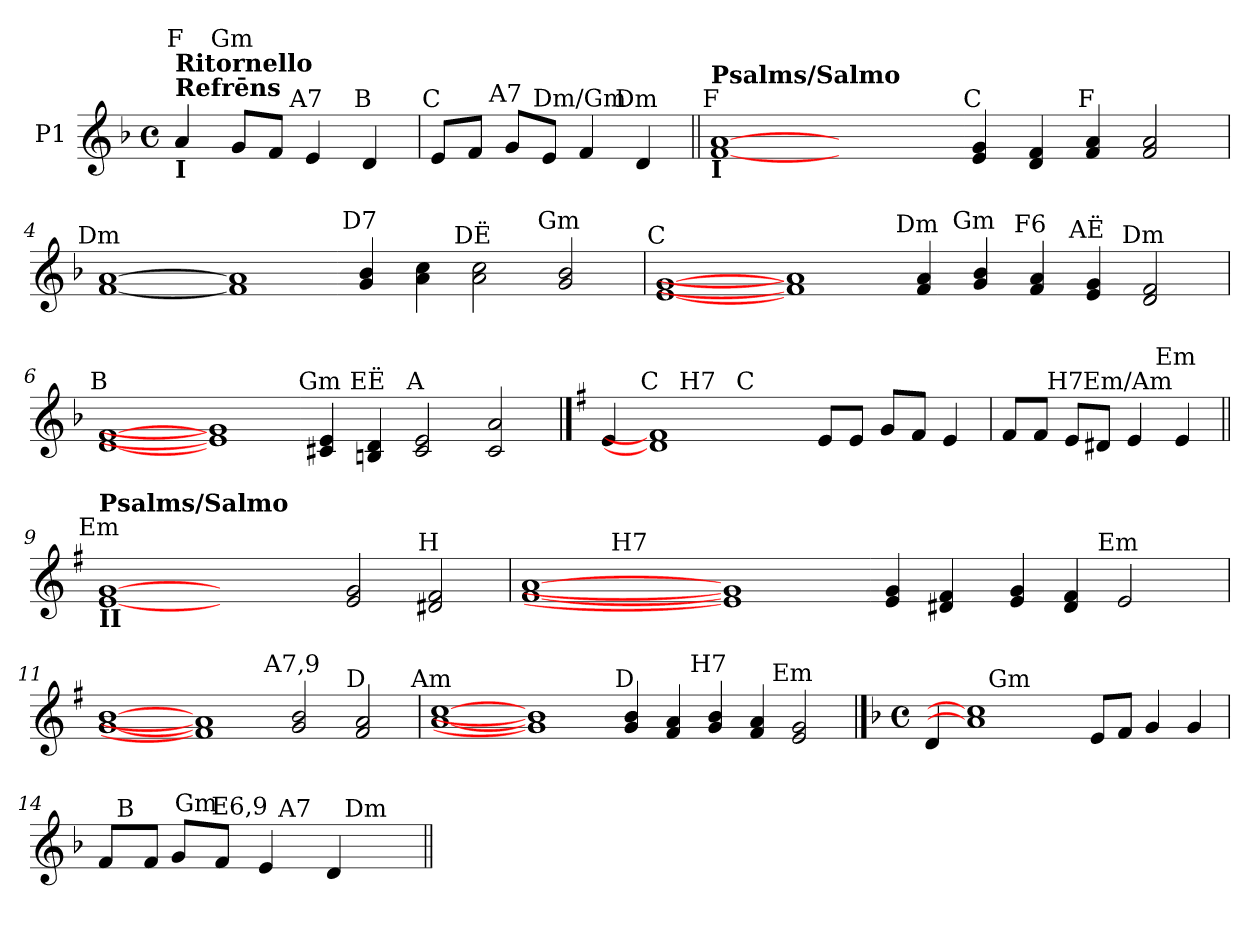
**kern
*part1
*staff1
*I"P1
!!LO:PB:g=z
*clefG2
*k[b-]
*F:
*M4/4
*met(c)
=1
!LO:TX:b:B:t=I
!LO:TX:a:B:t=Refrēns
!LO:TX:B:t=Ritornello
!LO:TX:a:cj:t=F
4ai/
!LO:TX:a:cj:t=Gm
8gi/L
8fi/J
!LO:TX:a:cj:t=A7
4ei/
!LO:TX:a:cj:t=B
4di/
=2
!LO:TX:a:cj:t=C
8ei/L
8fi\J
!LO:TX:a:cj:t=A7
8gi/L
8ei/J
!LO:TX:a:cj:t=Dm/Gm
4fi/
!LO:TX:a:cj:t=Dm
4di/
!!LO:LB:g=z
=3||
!LO:TX:b:B:t=I
!LO:TX:a:cj:t=F
!LO:TX:a:B:t=Psalms/Salmo
[1fi [1ai
1ryy
!LO:TX:a:cj:t=C
4ei/ 4gi
4di/ 4fi
!LO:TX:a:cj:t=F
4fi/ 4ai
2fi/ 2ai
=4
!LO:TX:a:cj:t=Dm
[1fi [1ai
1fi] 1ai]
!LO:TX:a:cj:t=D7
4gi/ 4b-i
4ai\ 4cci
!LO:TX:a:cj:t=DË
2ai\ 2cci
!LO:TX:a:cj:t=Gm
2gi/ 2b-i
=5
!LO:TX:a:cj:t=C
[1ei [1gi
1fi] 1ai]
!LO:TX:a:cj:t=Dm
4fi/ 4ai
!LO:TX:a:cj:t=Gm
4gi/ 4b-i
!LO:TX:a:cj:t=F6
4fi/ 4ai
!LO:TX:a:cj:t=AË
4ei/ 4gi
!LO:TX:a:cj:t=Dm
2di/ 2fi
=6
!LO:TX:a:cj:t=B
[1di [1fi
1ei] 1gi]
!LO:TX:a:cj:t=Gm
4c#Xi/ 4ei
!LO:TX:a:cj:t=EË
4Bni/ 4di
!LO:TX:a:cj:t=A
2c#i/ 2ei
2c#i/ 2ai
!!LO:LB:g=z
==7
*k[f#]
*G:
!LO:TX:b:B:t=II
!LO:TX:a:B:t=Refrēns/Ritornello
!LO:TX:a:cj:t=Em
*^
*	*^
4ei/	2ryy	2.ryy
!LO:TX:a:cj:t=C	!	!
1di] 1fi]	.	.
!	!LO:TX:a:cj:t=H7	!
.	1.ryy	.
!	!	!LO:TX:a:cj:t=C
.	.	1ryy
8ei/L	.	.
8ei/J	.	.
8gi/L	.	.
8f#i/J	.	.
4ei/	.	4ryy
=8	=8	=8
!LO:TX:a:cj:t=Am	!	!
*v	*v	*v
8f#i/L
8f#i\J
!LO:TX:a:cj:t=H7
8ei/L
8d#Xi/J
!LO:TX:a:cj:t=Em/Am
4ei/
!LO:TX:a:cj:t=Em
4ei/
!!LO:LB:g=z
=9||
!LO:TX:b:B:t=II
!LO:TX:a:cj:t=Em
!LO:TX:a:B:t=Psalms/Salmo
[1ei [1gi
1ryy
2ei/ 2gi
!LO:TX:a:cj:t=H
2d#Xi/ 2f#i
=10
*^
[1f#i [1ai	4ryy
.	16ryy
.	32ryy
.	64ryy
.	256.ryy
!	!LO:TX:a:cj:t=H7
.	1ryy
1ei] 1gi]	.
.	1ryy
4ei/ 4gi	.
4d#Xi/ 4f#i	.
.	1ryy
4ei/ 4gi	.
4d#i/ 4f#i	.
!LO:TX:a:cj:t=Em	!
2ei/	.
.	8ryy
.	128ryy
.	512ryy
=11	=11
!LO:TX:a:cj:t=G	!
*v	*v
[1gi [1bi
1f#i] 1ai]
!LO:TX:a:cj:t=A7‚9
2gi/ 2bi
!LO:TX:a:cj:t=D
2f#i/ 2ai
=12
!LO:TX:a:cj:t=Am
[1ai [1cci
1gi] 1bi]
!LO:TX:a:cj:t=D
4gi/ 4bi
4f#i/ 4ai
!LO:TX:a:cj:t=H7
4gi/ 4bi
4f#i/ 4ai
!LO:TX:a:cj:t=Em
2ei/ 2gi
!!LO:LB:g=z
==13
*k[b-]
*F:
*M4/4
*met(c)
!LO:TX:b:B:t=III
!LO:TX:a:B:t=Refrēns/Ritornello
!LO:TX:a:cj:t=Dm
*^
4di/	2ryy
1ai] 1cci]	.
!	!LO:TX:a:cj:t=Gm
.	1.ryy
8ei/L	.
8fi/J	.
4gi/	.
4gi/	.
=14	=14
*^	*^
*	*	*^	*^
*	*	*	*	*	*
8fi/L	32ryy	4ryy	4ryy	2ryy	2ryy
.	64ryy	.	.	.	.
.	128ryy	.	.	.	.
.	512.ryy	.	.	.	.
!	!LO:TX:a:cj:t=B	!	!	!	!
.	2ryy	.	.	.	.
8fi/J	.	.	.	.	.
8gi/L	.	32ryy	8ryy	.	.
.	.	64ryy	.	.	.
.	.	256..ryy	.	.	.
!	!	!LO:TX:a:cj:t=Gm	!	!	!
.	.	2ryy	.	.	.
8fi/J	.	.	32ryy	.	.
.	.	.	64ryy	.	.
.	.	.	256..ryy	.	.
!	!	!	!LO:TX:a:cj:t=E6‚9	!	!
.	.	.	2ryy	.	.
4ei/	.	.	.	16ryy	4ryy
.	4ryy	.	.	.	.
.	.	.	.	64ryy	.
.	.	.	.	128ryy	.
.	.	.	.	512.ryy	.
!	!	!	!	!LO:TX:a:cj:t=A7	!
.	.	.	.	4ryy	.
4di/	.	.	.	.	16ryy
.	.	8ryy	.	.	.
.	8ryy	.	.	.	.
.	.	.	.	.	32ryy
.	.	.	.	8ryy	.
.	.	.	.	.	1024ryy
!	!	!	!	!	!LO:TX:a:cj:t=Dm
.	.	.	.	.	8ryy
.	.	16ryy	16ryy	.	.
.	16ryy	.	.	.	.
.	.	.	.	32ryy	.
.	.	.	.	.	64ryy
.	.	.	.	.	128...ryy
.	.	128ryy	128ryy	.	.
.	256ryy	.	.	256ryy	.
.	1024ryy	1024ryy	1024ryy	1024ryy	.
*v	*v	*v	*v	*v	*v
=||
*-
